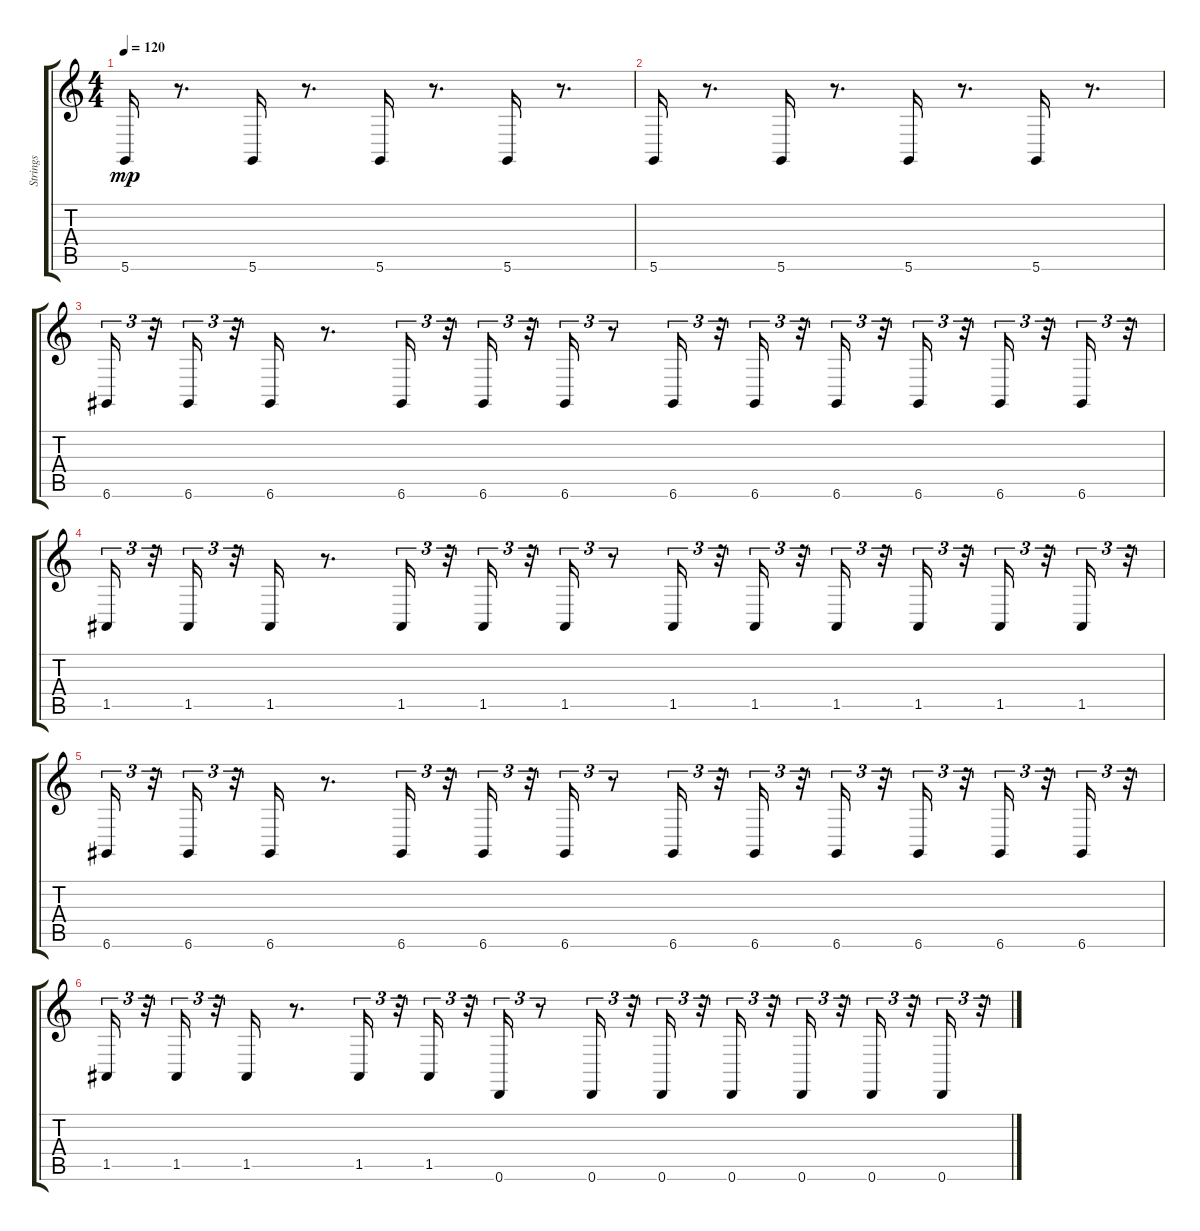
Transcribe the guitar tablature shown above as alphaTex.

\track ("Strings" "Strings") {instrument stringensemble1}
\staff {score tabs}
\tuning (E4 B3 G3 D3 A2 D2) {hide}
\ts (4 4)
\tempo 120
\clef g2
\ks c
5.6.16{dy mp} r.8{d} 5.6.16 r.8{d} 5.6.16 r.8{d} 5.6.16 r.8{d} |
5.6.16 r.8{d} 5.6.16 r.8{d} 5.6.16 r.8{d} 5.6.16 r.8{d} |
6.6.16{tu (3 2)} r.32{tu (3 2)} 6.6.16{tu (3 2)} r.32{tu (3 2)} 6.6.16 r.8{d} 6.6.16{tu (3 2)} r.32{tu (3 2)} 6.6.16{tu (3 2)} r.32{tu (3 2)} 6.6.16{tu (3 2)} r.8{tu (3 2)} 6.6.16{tu (3 2)} r.32{tu (3 2)} 6.6.16{tu (3 2)} r.32{tu (3 2)} 6.6.16{tu (3 2)} r.32{tu (3 2)} 6.6.16{tu (3 2)} r.32{tu (3 2)} 6.6.16{tu (3 2)} r.32{tu (3 2)} 6.6.16{tu (3 2)} r.32{tu (3 2)} |
1.5.16{tu (3 2)} r.32{tu (3 2)} 1.5.16{tu (3 2)} r.32{tu (3 2)} 1.5.16 r.8{d} 1.5.16{tu (3 2)} r.32{tu (3 2)} 1.5.16{tu (3 2)} r.32{tu (3 2)} 1.5.16{tu (3 2)} r.8{tu (3 2)} 1.5.16{tu (3 2)} r.32{tu (3 2)} 1.5.16{tu (3 2)} r.32{tu (3 2)} 1.5.16{tu (3 2)} r.32{tu (3 2)} 1.5.16{tu (3 2)} r.32{tu (3 2)} 1.5.16{tu (3 2)} r.32{tu (3 2)} 1.5.16{tu (3 2)} r.32{tu (3 2)} |
6.6.16{tu (3 2)} r.32{tu (3 2)} 6.6.16{tu (3 2)} r.32{tu (3 2)} 6.6.16 r.8{d} 6.6.16{tu (3 2)} r.32{tu (3 2)} 6.6.16{tu (3 2)} r.32{tu (3 2)} 6.6.16{tu (3 2)} r.8{tu (3 2)} 6.6.16{tu (3 2)} r.32{tu (3 2)} 6.6.16{tu (3 2)} r.32{tu (3 2)} 6.6.16{tu (3 2)} r.32{tu (3 2)} 6.6.16{tu (3 2)} r.32{tu (3 2)} 6.6.16{tu (3 2)} r.32{tu (3 2)} 6.6.16{tu (3 2)} r.32{tu (3 2)} |
1.5.16{tu (3 2)} r.32{tu (3 2)} 1.5.16{tu (3 2)} r.32{tu (3 2)} 1.5.16 r.8{d} 1.5.16{tu (3 2)} r.32{tu (3 2)} 1.5.16{tu (3 2)} r.32{tu (3 2)} 0.6.16{tu (3 2)} r.8{tu (3 2)} 0.6.16{tu (3 2)} r.32{tu (3 2)} 0.6.16{tu (3 2)} r.32{tu (3 2)} 0.6.16{tu (3 2)} r.32{tu (3 2)} 0.6.16{tu (3 2)} r.32{tu (3 2)} 0.6.16{tu (3 2)} r.32{tu (3 2)} 0.6.16{tu (3 2)} r.32{tu (3 2)}
